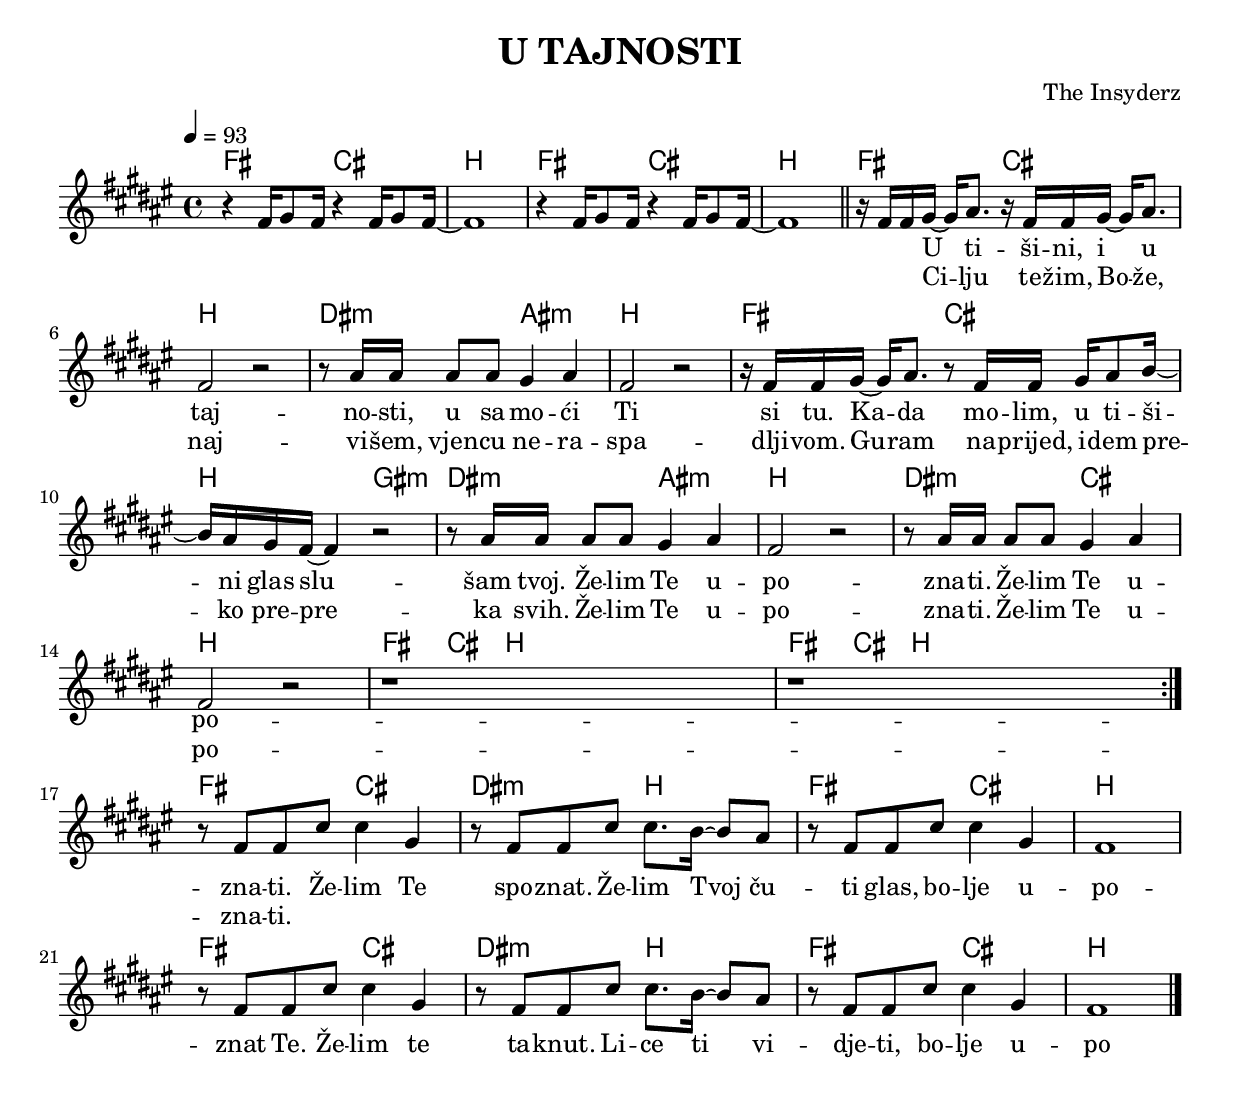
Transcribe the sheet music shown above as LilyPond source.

\version "2.24.1"
\include "deutsch.ly"
jazzChords = {}
aFourL = {}
markMoj = {}
%\include "../config/include.ily"

\layout {
  indent = 0
}

\header {
  titlex = "Farmfest 2023"
  broj = "1"
  composer = "The Insyderz"
  title = "U TAJNOSTI"
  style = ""
  %tagline = \markup { \override #'(font-name . "JohnSans White Pro") \override #'(font-size . -3) { Izvorno: Name, Album } }
}

\paper {
  \aFourL
  %min-systems-per-page = #7
  %annotate-spacing = ##t
  %system-system-spacing.padding = #3.2
  %page-breaking = #ly:one-page-breaking
  %last-bottom-spacing.minimum-distance = #8
}

staffOne = \relative c' {
  \key fis \major
  \time 4/4
  \tempo 4 = 93
  \markMoj r4 fis16 gis8 fis16 r4 fis16 gis8 fis16 ~|
  fis1 |
  r4 fis16 gis8 fis16 r4 fis16 gis8 fis16 ~|
  fis1 \bar "||" |
  \markMoj r16 fis16 fis16 gis16 ~gis16 ais8. r16 fis16 fis16 gis16 ~gis16 ais8. |
  fis2 r2 |
  r8 ais16 ais16 ais8 ais8 gis4 ais4 |
  fis2 r2 |
  r16 fis16 fis16 gis16 ~gis16 ais8. r8 fis16 fis16 gis16 ais8 h16 ~|
  h16 ais16 gis16 fis16 ~fis4 r2 |
  r8 ais16 ais16 ais8 ais8 gis4 ais4 |
  fis2 r2 |
  r8 ais16 ais16 ais8 ais8 gis4 ais4 |
  fis2 r2 |
  \markMoj r1 |
  r1 \bar ":|." |
  \markMoj r8 fis8 fis8 cis'8 cis4 gis4 |
  r8 fis8 fis8 cis'8 cis8. h16 ~h8 ais8 |
  r8 fis8 fis8 cis'8 cis4 gis4 |
  fis1 |
  r8 fis8 fis8 cis'8 cis4 gis4 |
  r8 fis8 fis8 cis'8 cis8. h16 ~h8 ais8 |
  r8 fis8 fis8 cis'8 cis4 gis4 |
  fis1 |
}

harmonyOne = \chordmode  {
  fis2 cis2 |
  h1 |
  fis2 cis2 |
  h1 |
  fis2 cis2 |
  h1 |
  dis2:m ais2:m |
  h1 |
  fis2 cis2 |
  h2 gis2:m |
  dis2:m ais2:m |
  h1 |
  dis2:m cis2 |
  h1 |
  fis4 cis8. h16 s2 |
  fis4 cis8. h16 s2 |
  fis2 cis2 |
  dis2:m h2 |
  fis2 cis2 |
  h1 |
  fis2 cis2 |
  dis2:m h2 |
  fis2 cis2 |
  h1 |
  \bar "|."
}

lyricOneZero = \lyricmode {
  \repeat unfold 14 { \skip1 }
  U ti -- ši -- ni, i u taj -- no -- 
  sti, 
  u sa -- mo -- ći Ti si 
  tu. 
  Ka -- da mo -- lim, u ti -- ši -- ni glas 
  slu -- šam tvoj. 
  Že -- lim Te u -- po -- zna -- 
  ti. 
  Že -- lim Te u -- po -- zna -- 
  ti. 
  Že -- lim Te spo -- znat. 
  Že -- lim Tvoj ču -- ti glas, 
  bo -- lje u -- po -- znat 
  Te. 
  Že -- lim te ta -- knut. 
  Li -- ce ti vi -- dje -- ti, 
  bo -- lje u -- po -- znat 
  Te. 
}

lyricOneOne = \lyricmode {
  \repeat unfold 14 { \skip1 }
  Ci -- lju te -- žim, Bo -- že, naj -- vi -- 
  šem, 
  vjen -- cu ne -- ra -- spa -- dlji -- 
  vom. 
  Gu -- ram na -- prijed, i -- dem pre -- ko pre -- 
  pre -- ka svih. 
  Že -- lim Te u -- po -- zna -- 
  ti. 
  Že -- lim Te u -- po -- zna -- 
  ti. 
}

\score {
    <<
    \new ChordNames { \jazzChords \harmonyOne }
    \new Staff { \staffOne }
    \addlyrics { \lyricOneZero }
    \addlyrics { \lyricOneOne }
    >>
}
